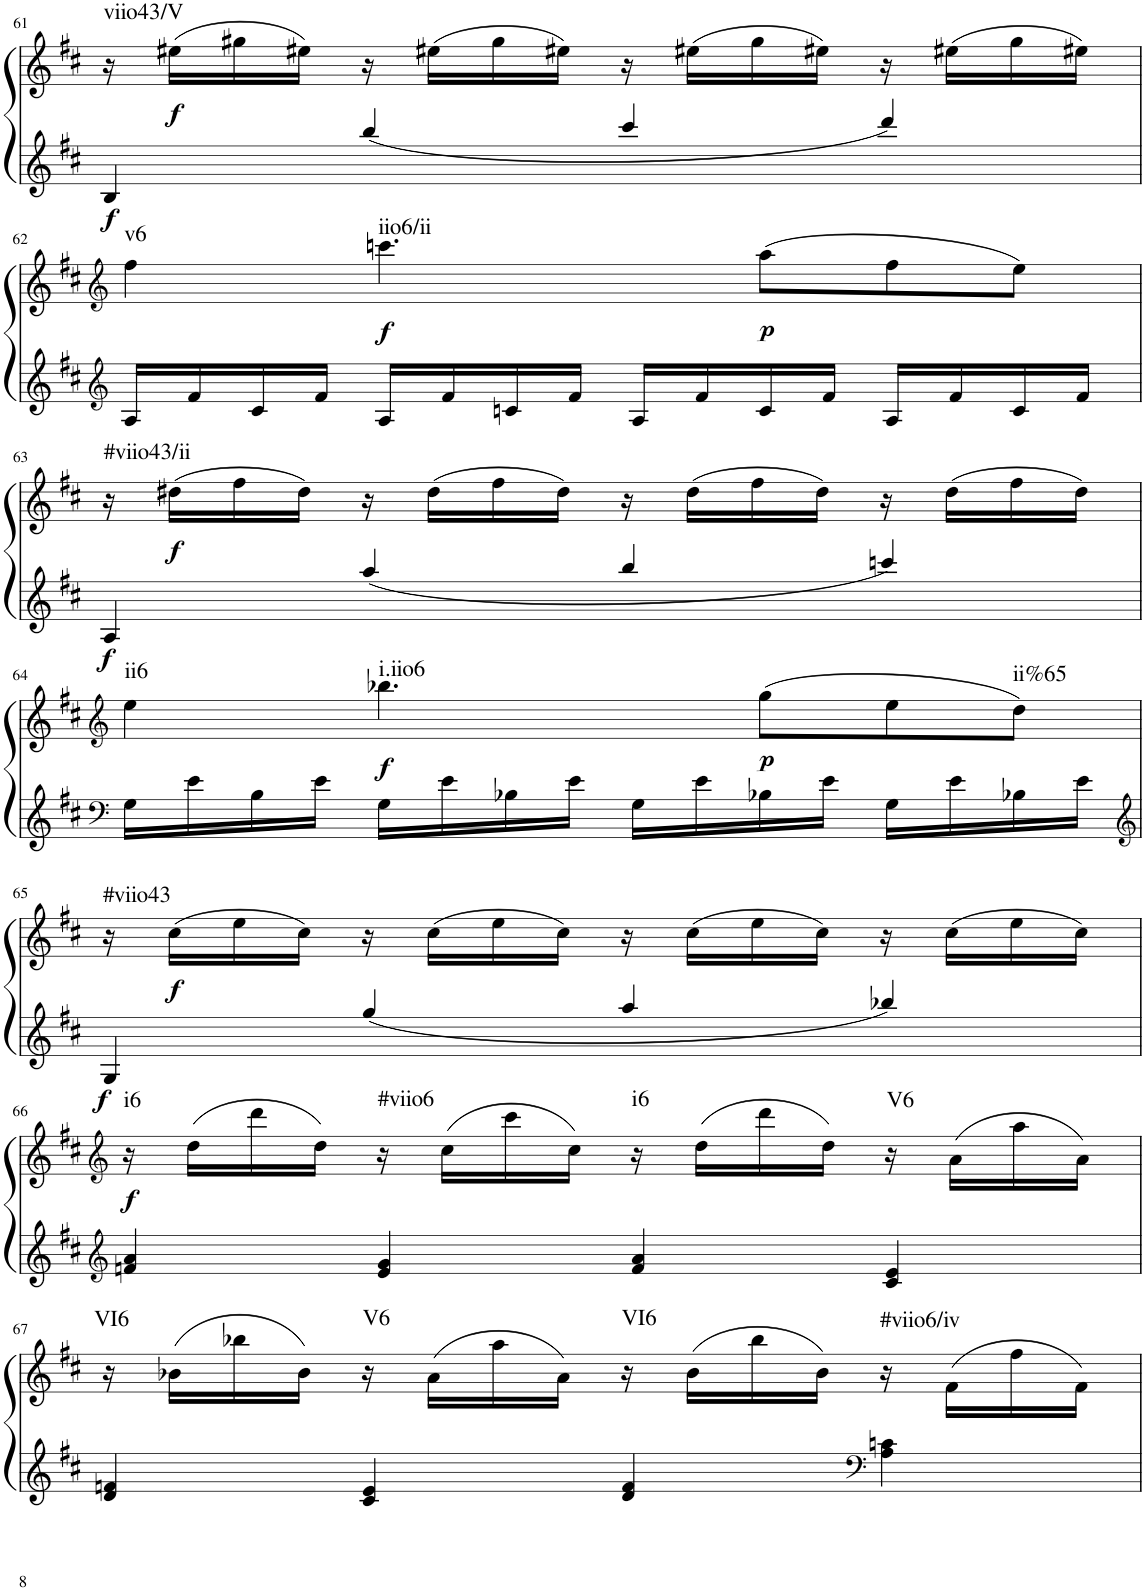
**kern	**kern	**dynam	**harte
*part1	*part1	*part1	*part1
*staff2	*staff1	*staff1/2	*
*I"unbenannt2	*	*	*
!!LO:PB:g=z
*clefG2	*clefG2	*	*
*k[f#c#]	*k[f#c#]	*	*
*M4/4	*M4/4	*	*
=61	=61	=61	=61
!	!	!LO:DY:b=2	!LO:H:kt=viio43/V
4B/	16r	f	N
!	!	!LO:DY:b	!
.	(16ee#X\LL	f	.
.	16gg#X\	.	.
.	16ee#X\JJ)	.	.
4bb/	16r	.	.
.	(16ee#X\LL	.	.
.	16gg#\	.	.
.	16ee#X\JJ)	.	.
4ccc#/	16r	.	.
.	(16ee#X\LL	.	.
.	16gg#\	.	.
.	16ee#X\JJ)	.	.
4ddd/	16r	.	.
.	(16ee#X\LL	.	.
.	16gg#\	.	.
.	16ee#X\JJ)	.	.
!!LO:LB:g=z
=62	=62	=62	=62
*clefG2	*clefG2	*	*
!	!	!	!LO:H:kt=v6
16A/LL	4ff#\	.	N
16f#/	.	.	.
16c#/	.	.	.
16f#/JJ	.	.	.
!	!	!LO:DY:b	!LO:H:kt=iio6/ii
16A/LL	4.cccn\	f	N
16f#/	.	.	.
16cn/	.	.	.
16f#/JJ	.	.	.
16A/LL	.	.	.
16f#/	.	.	.
!	!	!LO:DY:b	!
16c/	(8aa\L	p	.
16f#/JJ	.	.	.
16A/LL	8ff#\	.	.
16f#/	.	.	.
16c/	8ee\J)	.	.
16f#/JJ	.	.	.
!!LO:LB:g=z
=63	=63	=63	=63
!	!	!LO:DY:b=2	!LO:H:kt=#viio43/ii
4A/	16r	f	N
!	!	!LO:DY:b	!
.	(16dd#X\LL	f	.
.	16ff#\	.	.
.	16dd#\JJ)	.	.
4aa/	16r	.	.
.	(16dd#\LL	.	.
.	16ff#\	.	.
.	16dd#\JJ)	.	.
4bb/	16r	.	.
.	(16dd#\LL	.	.
.	16ff#\	.	.
.	16dd#\JJ)	.	.
4cccn/	16r	.	.
.	(16dd#\LL	.	.
.	16ff#\	.	.
.	16dd#\JJ)	.	.
!!LO:LB:g=z
=64	=64	=64	=64
*clefF4	*clefG2	*	*
!	!	!	!LO:H:kt=ii6
16G\LL	4ee\	.	N
16e\	.	.	.
16B\	.	.	.
16e\JJ	.	.	.
!	!	!LO:DY:b	!LO:H:kt=i.iio6
16G\LL	4.bb-X\	f	N
16e\	.	.	.
16B-X\	.	.	.
16e\JJ	.	.	.
16G\LL	.	.	.
16e\	.	.	.
!	!	!LO:DY:b	!
16B-X\	(8gg\L	p	.
16e\JJ	.	.	.
16G\LL	8ee\	.	.
16e\	.	.	.
!	!	!	!LO:H:kt=ii%65
16B-X\	8dd\J)	.	N
16e\JJ	.	.	.
!!LO:LB:g=z
=65	=65	=65	=65
*clefG2	*	*	*
!	!	!LO:DY:b=2	!LO:H:kt=#viio43
4G/	16r	f	N
!	!	!LO:DY:b	!
.	(16cc#\LL	f	.
.	16ee\	.	.
.	16cc#\JJ)	.	.
4gg/	16r	.	.
.	(16cc#\LL	.	.
.	16ee\	.	.
.	16cc#\JJ)	.	.
4aa/	16r	.	.
.	(16cc#\LL	.	.
.	16ee\	.	.
.	16cc#\JJ)	.	.
4bb-X/	16r	.	.
.	(16cc#\LL	.	.
.	16ee\	.	.
.	16cc#\JJ)	.	.
!!LO:LB:g=z
=66	=66	=66	=66
*clefG2	*clefG2	*	*
!	!	!LO:DY:b	!LO:H:kt=i6
4fn/ 4a/	16r	f	N
.	(16dd\LL	.	.
.	16ddd\	.	.
.	16dd\JJ)	.	.
!	!	!	!LO:H:kt=#viio6
4e/ 4g/	16r	.	N
.	(16cc#\LL	.	.
.	16ccc#\	.	.
.	16cc#\JJ)	.	.
!	!	!	!LO:H:kt=i6
4f/ 4a/	16r	.	N
.	(16dd\LL	.	.
.	16ddd\	.	.
.	16dd\JJ)	.	.
!	!	!	!LO:H:kt=V6
4c#/ 4e/	16r	.	N
.	(16a\LL	.	.
.	16aa\	.	.
.	16a\JJ)	.	.
!!LO:LB:g=z
=67	=67	=67	=67
!	!	!	!LO:H:kt=VI6
4d/ 4fn/	16r	.	N
.	(16b-X\LL	.	.
.	16bb-X\	.	.
.	16b-\JJ)	.	.
!	!	!	!LO:H:kt=V6
4c#/ 4e/	16r	.	N
.	(16a\LL	.	.
.	16aa\	.	.
.	16a\JJ)	.	.
!	!	!	!LO:H:kt=VI6
4d/ 4f/	16r	.	N
.	(16b-\LL	.	.
.	16bb-\	.	.
.	16b-\JJ)	.	.
*clefF4	*	*	*
!	!	!	!LO:H:kt=#viio6/iv
4A\ 4cn\	16r	.	N
.	(16f#\LL	.	.
.	16ff#\	.	.
.	16f#\JJ)	.	.
=	=	=	=
*-	*-	*-	*-
